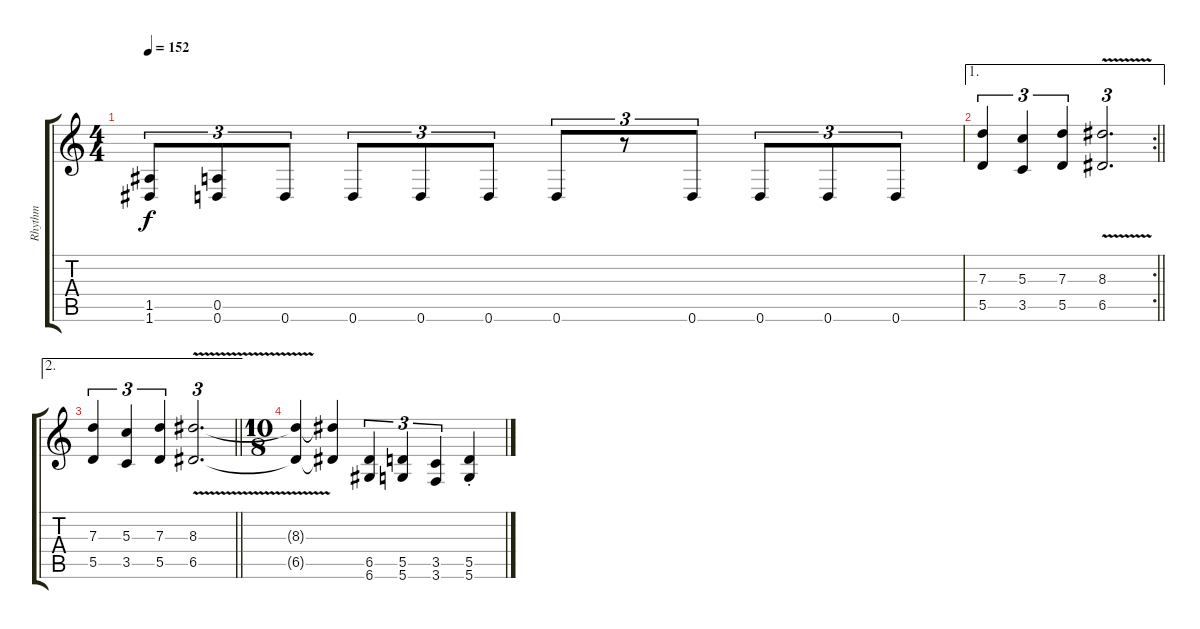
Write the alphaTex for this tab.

\track ("Rhythm" "Rhythm") {instrument distortionguitar}
\staff {score tabs}
\tuning (E4 B3 G3 D3 A2 D2) {hide}
\ts (4 4)
\tempo 152
\clef g2
\ks c
(1.5 1.6).8{tu (3 2) dy f} (0.5 0.6).8{tu (3 2)} 0.6.8{tu (3 2)} 0.6.8{tu (3 2)} 0.6.8{tu (3 2)} 0.6.8{tu (3 2)} 0.6.8{tu (3 2)} r.8{tu (3 2)} 0.6.8{tu (3 2)} 0.6.8{tu (3 2)} 0.6.8{tu (3 2)} 0.6.8{tu (3 2)} |
\ae 1
\rc 2
\barLineRight lightlight
(7.3 5.5).4{tu (3 2)} (5.3 3.5).4{tu (3 2)} (7.3 5.5).4{tu (3 2)} (8.3{v} 6.5{v}).2{d tu (3 2)} |
\ae 2
\barLineRight lightlight
(7.3 5.5).4{tu (3 2)} (5.3 3.5).4{tu (3 2)} (7.3 5.5).4{tu (3 2)} (8.3{v} 6.5{v}).2{d tu (3 2)} |
\ts (10 8)
(8.3{t} 6.5{t}).4 (8.3{t} 6.5{t}).4 (6.5 6.6).4{tu (3 2)} (5.5 5.6).4{tu (3 2)} (3.5 3.6).4{tu (3 2)} (5.5{st} 5.6{st}).4
